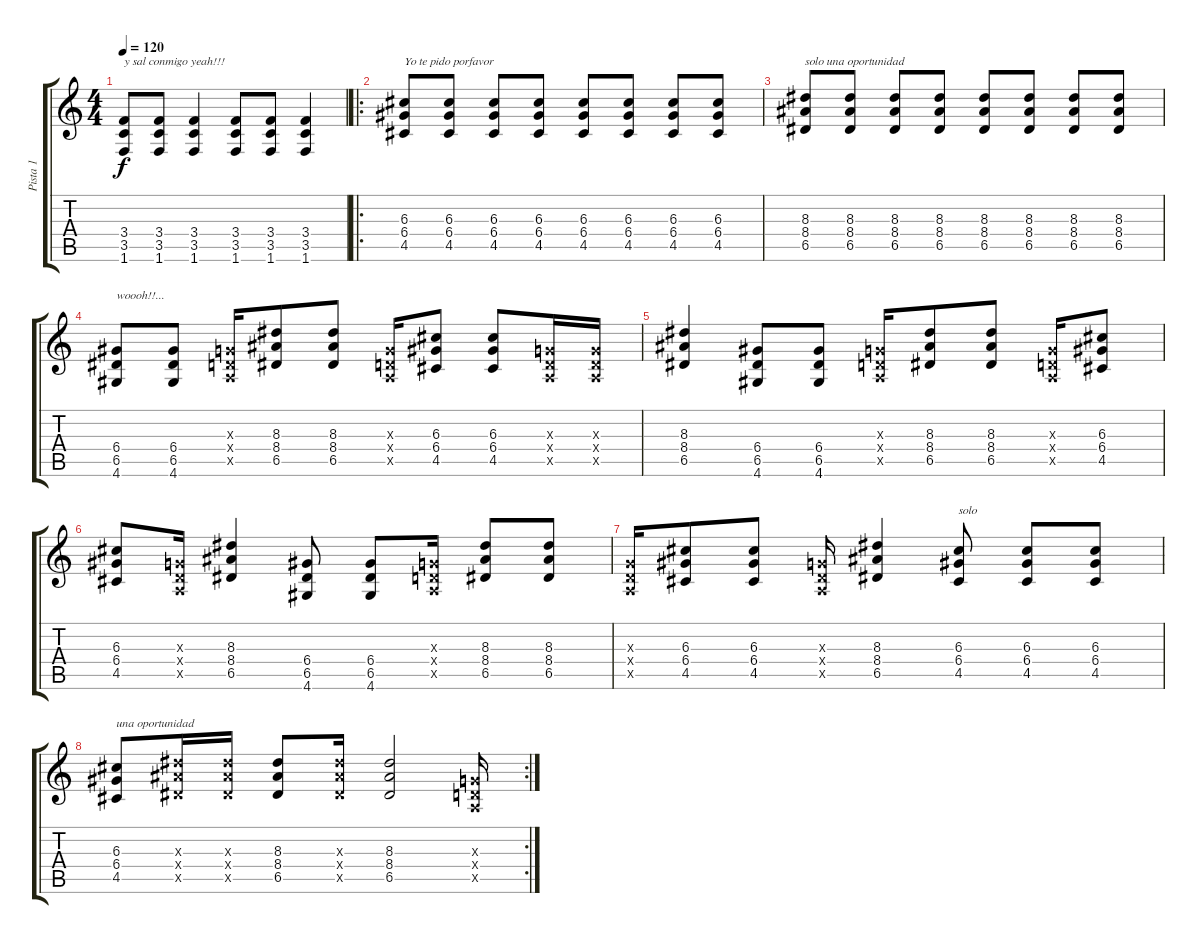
\track ("Pista 1" "Pista 1") {instrument distortionguitar}
\staff {score tabs}
\tuning (E4 B3 G3 D3 A2 E2) {hide}
\ts (4 4)
\tempo 120
\clef g2
\ks c
(3.4 3.5 1.6).8{txt "y sal conmigo yeah!!!" dy f} (3.4 3.5 1.6).8 (3.4 3.5 1.6).4 (3.4 3.5 1.6).8 (3.4 3.5 1.6).8 (3.4 3.5 1.6).4 |
\ro
(6.3 6.4 4.5).8{txt "Yo te pido porfavor"} (6.3 6.4 4.5).8 (6.3 6.4 4.5).8 (6.3 6.4 4.5).8 (6.3 6.4 4.5).8 (6.3 6.4 4.5).8 (6.3 6.4 4.5).8 (6.3 6.4 4.5).8 |
(8.3 8.4 6.5).8{txt "solo una oportunidad"} (8.3 8.4 6.5).8 (8.3 8.4 6.5).8 (8.3 8.4 6.5).8 (8.3 8.4 6.5).8 (8.3 8.4 6.5).8 (8.3 8.4 6.5).8 (8.3 8.4 6.5).8 |
(6.4 6.5 4.6).8{txt "woooh!!..."} (6.4 6.5 4.6).8 (0.3{x} 0.4{x} 0.5{x}).16 (8.3 8.4 6.5).8 (8.3 8.4 6.5).8 (0.3{x} 0.4{x} 0.5{x}).16 (6.3 6.4 4.5).8 (6.3 6.4 4.5).8 (0.3{x} 0.4{x} 0.5{x}).16 (0.3{x} 0.4{x} 0.5{x}).16 |
(8.3 8.4 6.5).4 (6.4 6.5 4.6).8 (6.4 6.5 4.6).8 (0.3{x} 0.4{x} 0.5{x}).16 (8.3 8.4 6.5).8 (8.3 8.4 6.5).8 (0.3{x} 0.4{x} 0.5{x}).16 (6.3 6.4 4.5).8 |
(6.3 6.4 4.5).8 (0.3{x} 0.4{x} 0.5{x}).16 (8.3 8.4 6.5).4 (6.4 6.5 4.6).8 (6.4 6.5 4.6).8 (0.3{x} 0.4{x} 0.5{x}).16 (8.3 8.4 6.5).8 (8.3 8.4 6.5).8 |
(0.3{x} 0.4{x} 0.5{x}).16 (6.3 6.4 4.5).8 (6.3 6.4 4.5).8 (0.3{x} 0.4{x} 0.5{x}).16 (8.3 8.4 6.5).4 (6.3 6.4 4.5).8{txt "solo"} (6.3 6.4 4.5).8 (6.3 6.4 4.5).8 |
\rc 2
(6.3 6.4 4.5).8{txt "una oportunidad"} (8.3{x} 8.4{x} 6.5{x}).16 (8.3{x} 8.4{x} 6.5{x}).16 (8.3 8.4 6.5).8 (8.3{x} 8.4{x} 6.5{x}).16 (8.3 8.4 6.5).2 (0.3{x} 0.4{x} 0.5{x}).16
